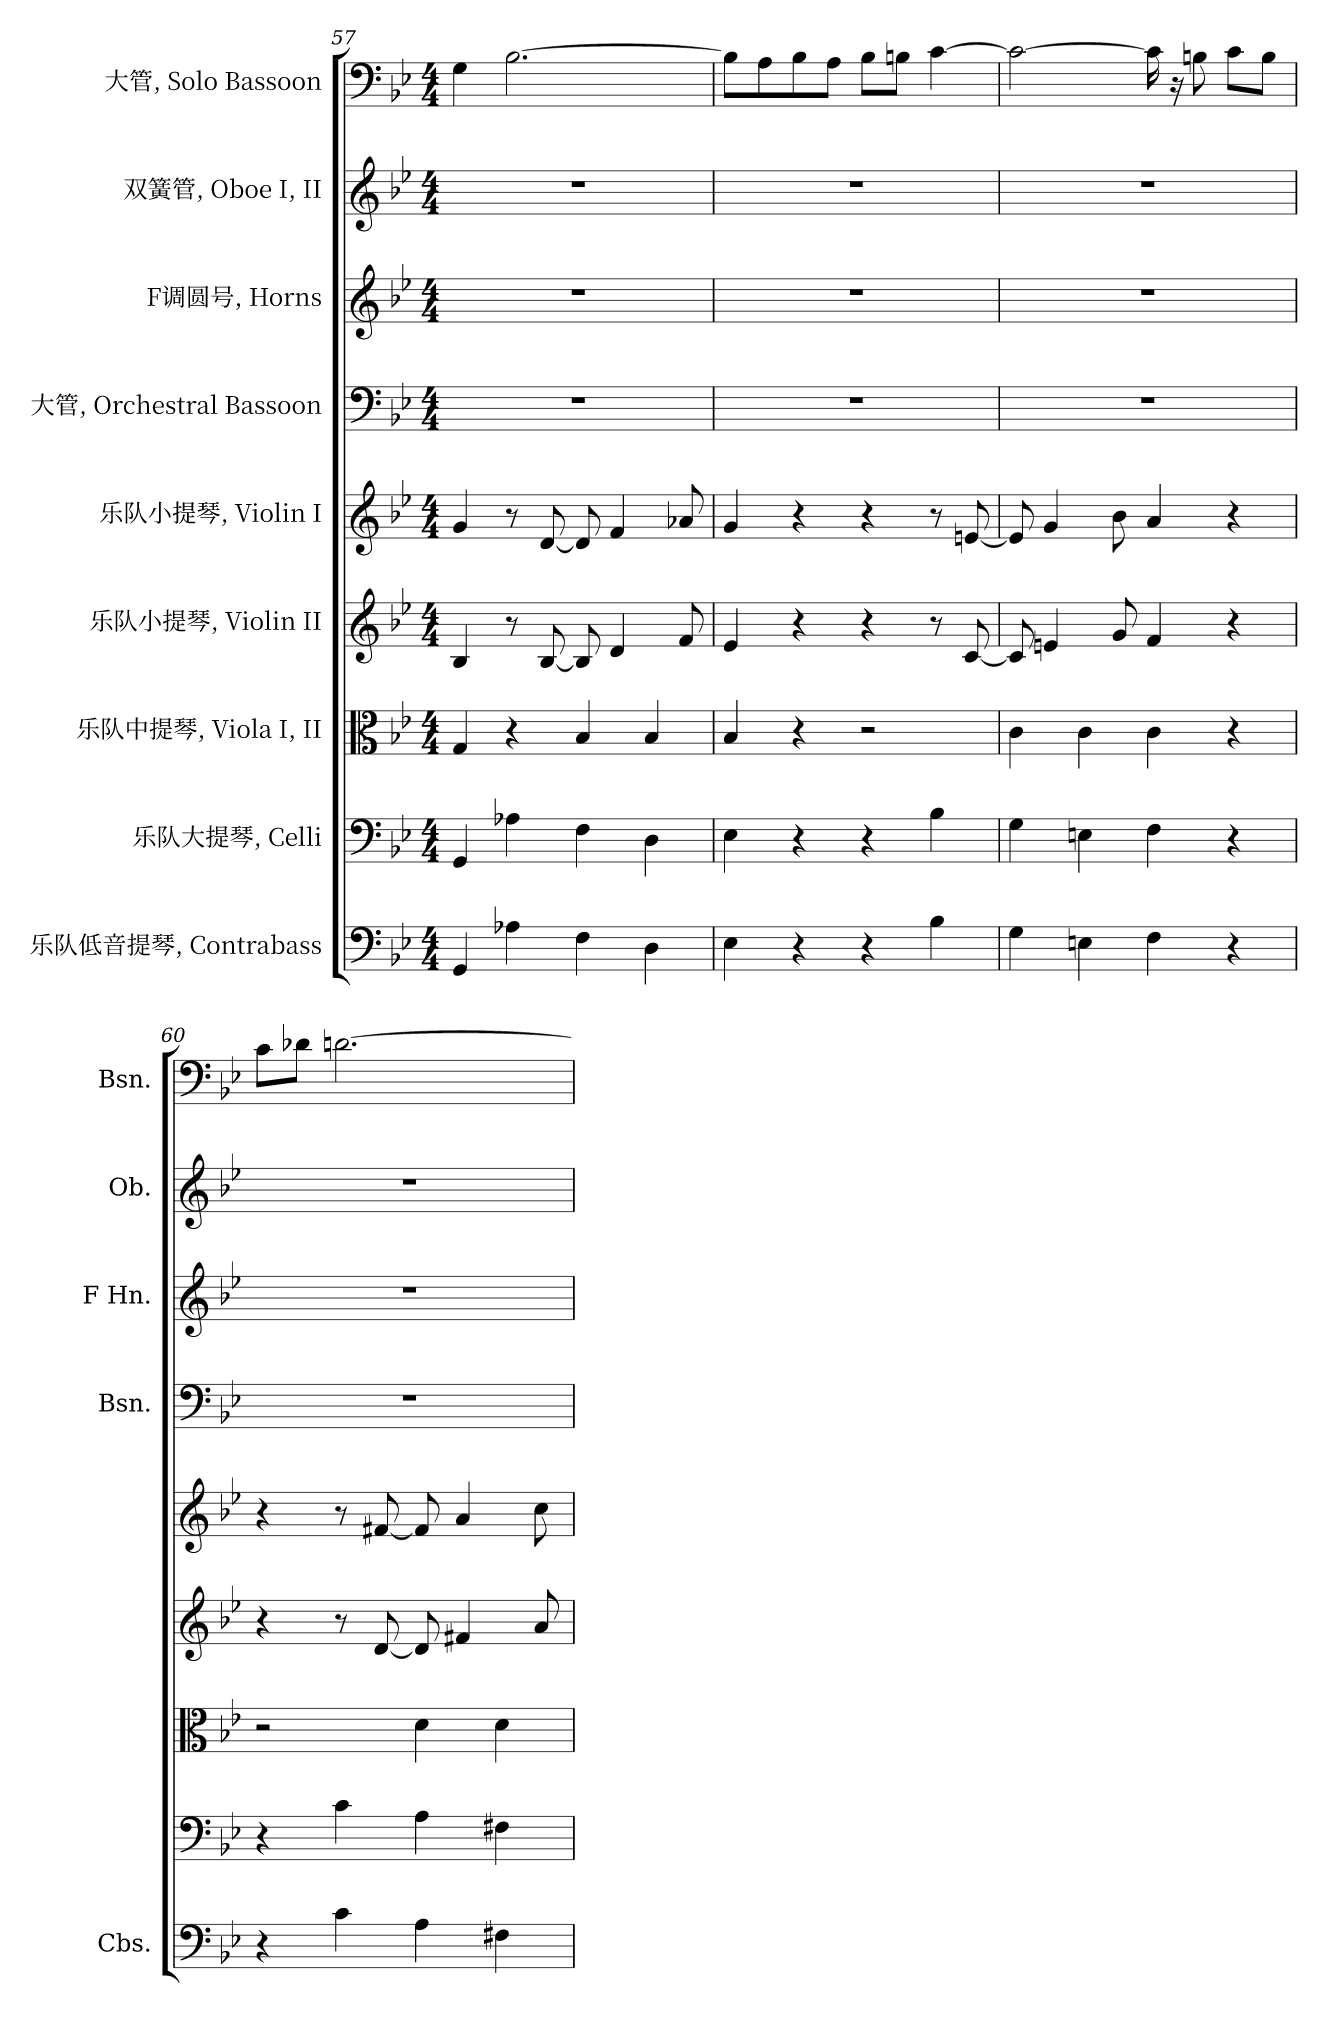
**kern	**kern	**kern	**kern	**kern	**kern	**kern	**kern	**kern
*part9	*part8	*part7	*part6	*part5	*part4	*part3	*part2	*part1
*staff9	*staff8	*staff7	*staff6	*staff5	*staff4	*staff3	*staff2	*staff1
*I"乐队低音提琴, Contrabass	*I"乐队大提琴, Celli	*I"乐队中提琴, Viola I, II	*I"乐队小提琴, Violin II	*I"乐队小提琴, Violin I	*I"大管, Orchestral Bassoon	*I"F调圆号, Horns	*I"双簧管, Oboe I, II	*I"大管, Solo Bassoon
*I'Cbs.	*	*	*	*	*I'Bsn.	*I'F Hn.	*I'Ob.	*I'Bsn.
*clefF4	*clefF4	*clefC3	*clefG2	*clefG2	*clefF4	*clefG2	*clefG2	*clefF4
*ITrd7c12	*	*	*	*	*	*ITrd4c7	*	*
*k[b-e-]	*k[b-e-]	*k[b-e-]	*k[b-e-]	*k[b-e-]	*k[b-e-]	*k[b-e-a-]	*k[b-e-]	*k[b-e-]
*M4/4	*M4/4	*M4/4	*M4/4	*M4/4	*M4/4	*M4/4	*M4/4	*M4/4
=57	=57	=57	=57	=57	=57	=57	=57	=57
4GGG/	4GG/	4G/	4B-/	4g/	1r	1r	1r	4G\
4AA-X\	4A-X\	4r	8r	8r	.	.	.	[2.B-\
.	.	.	[8B-/	[8d/	.	.	.	.
4FF\	4F\	4B-/	8B-/]	8d/]	.	.	.	.
.	.	.	4d/	4f/	.	.	.	.
4DD\	4D\	4B-/	.	.	.	.	.	.
.	.	.	8f/	8a-X/	.	.	.	.
!!LO:PB:g=z
=58	=58	=58	=58	=58	=58	=58	=58	=58
4EE-\	4E-\	4B-/	4e-/	4g/	1r	1r	1r	8B-\L]
.	.	.	.	.	.	.	.	8A\
4r	4r	4r	4r	4r	.	.	.	8B-\
.	.	.	.	.	.	.	.	8A\J
4r	4r	2r	4r	4r	.	.	.	8B-\L
.	.	.	.	.	.	.	.	8Bn\J
4BB-\	4B-\	.	8r	8r	.	.	.	[4c\
.	.	.	[8c/	[8en/	.	.	.	.
=59	=59	=59	=59	=59	=59	=59	=59	=59
4GG\	4G\	4c\	8c/]	8e/]	1r	1r	1r	2c\_
.	.	.	4en/	4g/	.	.	.	.
4EEn\	4En\	4c\	.	.	.	.	.	.
.	.	.	8g/	8b-\	.	.	.	.
4FF\	4F\	4c\	4f/	4a/	.	.	.	16c\]
.	.	.	.	.	.	.	.	16r
.	.	.	.	.	.	.	.	8Bn\
4r	4r	4r	4r	4r	.	.	.	8c\L
.	.	.	.	.	.	.	.	8B\J
=60	=60	=60	=60	=60	=60	=60	=60	=60
4r	4r	2r	4r	4r	1r	1r	1r	8c\L
.	.	.	.	.	.	.	.	8d-X\J
4C\	4c\	.	8r	8r	.	.	.	[2.dn\
.	.	.	[8d/	[8f#X/	.	.	.	.
4AA\	4A\	4d\	8d/]	8f#/]	.	.	.	.
.	.	.	4f#X/	4a/	.	.	.	.
4FF#X\	4F#X\	4d\	.	.	.	.	.	.
.	.	.	8a/	8cc\	.	.	.	.
=	=	=	=	=	=	=	=	=
*-	*-	*-	*-	*-	*-	*-	*-	*-
